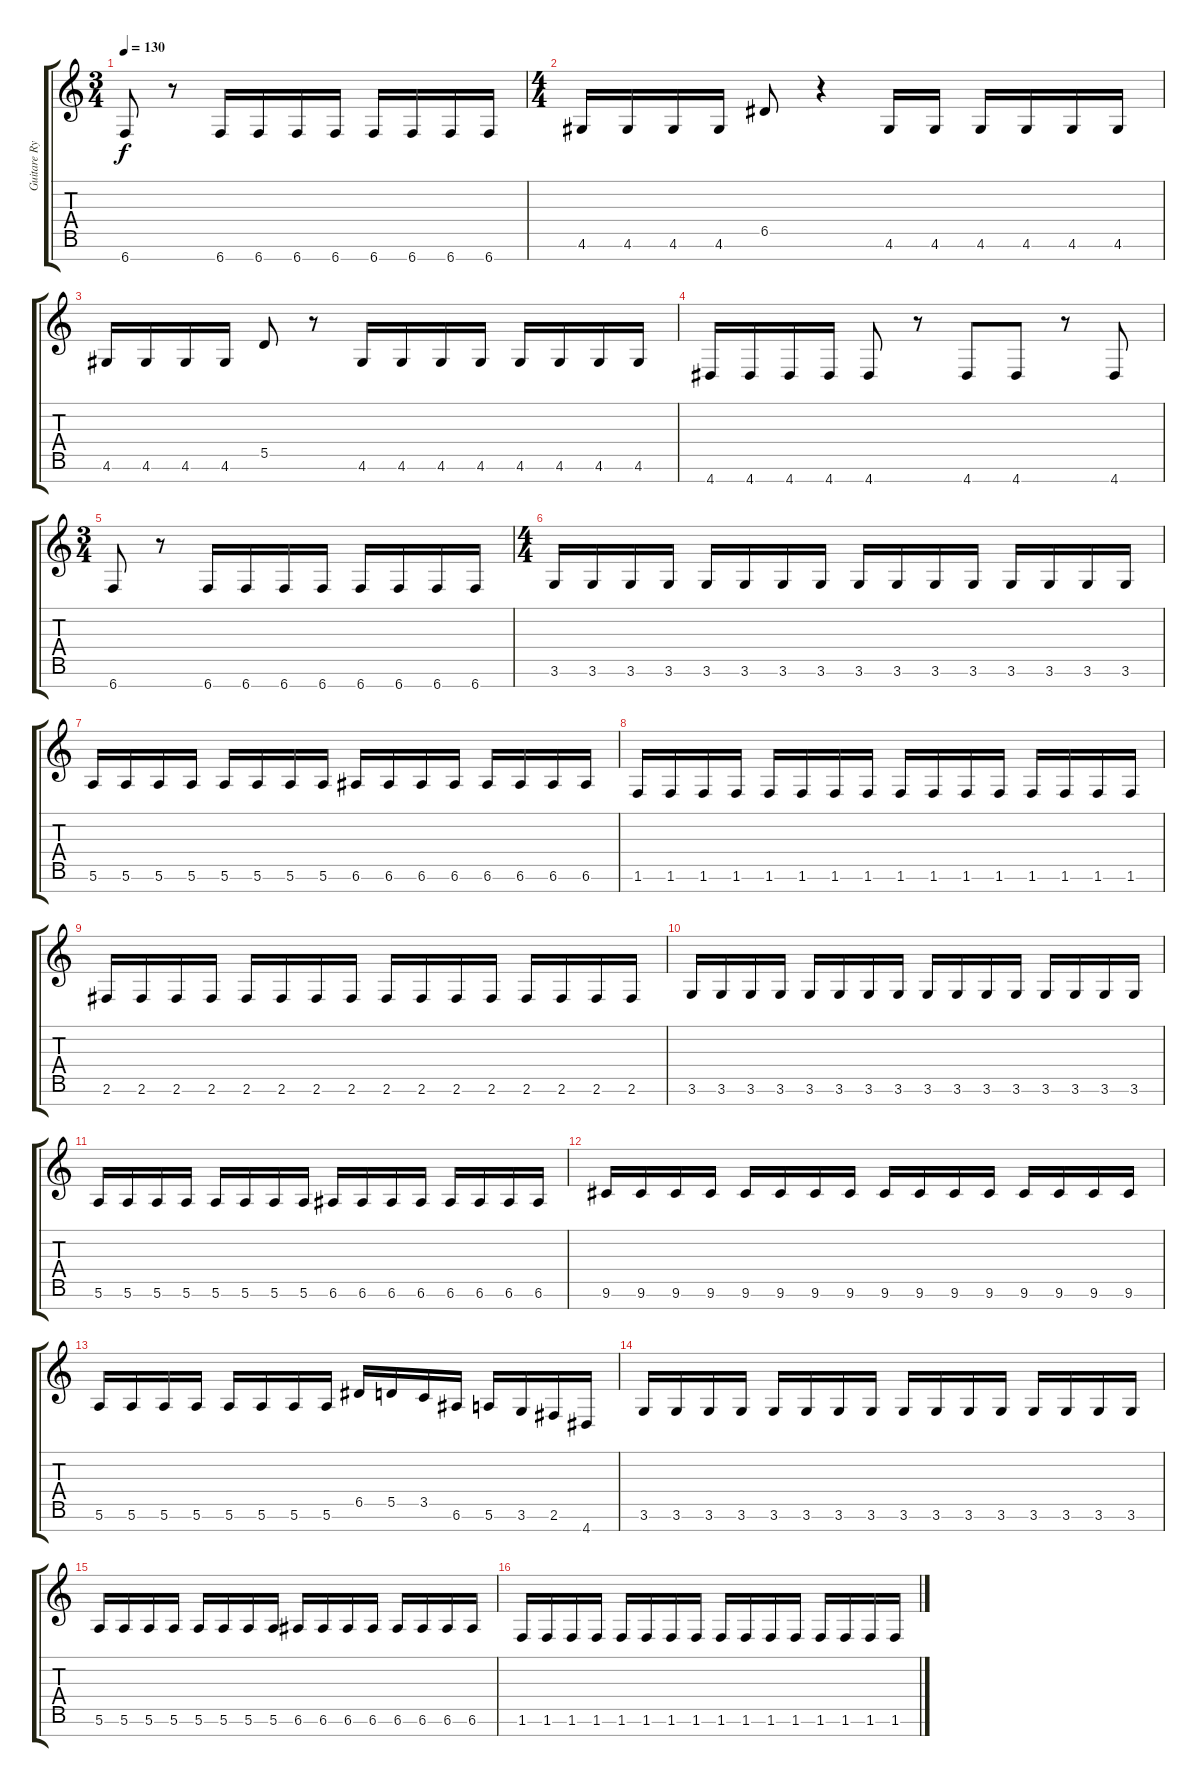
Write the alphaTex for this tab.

\track ("Guitare Rythmique" "Guitare Ry") {instrument overdrivenguitar}
\staff {score tabs}
\tuning (E4 B3 G3 D3 A2 E2 B1) {hide}
\ts (3 4)
\tempo 130
\clef g2
\ks c
6.7.8{dy f} r.8 6.7.16 6.7.16 6.7.16 6.7.16 6.7.16 6.7.16 6.7.16 6.7.16 |
\ts (4 4)
4.6.16 4.6.16 4.6.16 4.6.16 6.5.8 r.4 4.6.16 4.6.16 4.6.16 4.6.16 4.6.16 4.6.16 |
4.6.16 4.6.16 4.6.16 4.6.16 5.5.8 r.8 4.6.16 4.6.16 4.6.16 4.6.16 4.6.16 4.6.16 4.6.16 4.6.16 |
4.7.16 4.7.16 4.7.16 4.7.16 4.7.8 r.8 4.7.8 4.7.8 r.8 4.7.8 |
\ts (3 4)
6.7.8 r.8 6.7.16 6.7.16 6.7.16 6.7.16 6.7.16 6.7.16 6.7.16 6.7.16 |
\ts (4 4)
3.6.16 3.6.16 3.6.16 3.6.16 3.6.16 3.6.16 3.6.16 3.6.16 3.6.16 3.6.16 3.6.16 3.6.16 3.6.16 3.6.16 3.6.16 3.6.16 |
5.6.16 5.6.16 5.6.16 5.6.16 5.6.16 5.6.16 5.6.16 5.6.16 6.6.16 6.6.16 6.6.16 6.6.16 6.6.16 6.6.16 6.6.16 6.6.16 |
1.6.16 1.6.16 1.6.16 1.6.16 1.6.16 1.6.16 1.6.16 1.6.16 1.6.16 1.6.16 1.6.16 1.6.16 1.6.16 1.6.16 1.6.16 1.6.16 |
2.6.16 2.6.16 2.6.16 2.6.16 2.6.16 2.6.16 2.6.16 2.6.16 2.6.16 2.6.16 2.6.16 2.6.16 2.6.16 2.6.16 2.6.16 2.6.16 |
3.6.16 3.6.16 3.6.16 3.6.16 3.6.16 3.6.16 3.6.16 3.6.16 3.6.16 3.6.16 3.6.16 3.6.16 3.6.16 3.6.16 3.6.16 3.6.16 |
5.6.16 5.6.16 5.6.16 5.6.16 5.6.16 5.6.16 5.6.16 5.6.16 6.6.16 6.6.16 6.6.16 6.6.16 6.6.16 6.6.16 6.6.16 6.6.16 |
9.6.16 9.6.16 9.6.16 9.6.16 9.6.16 9.6.16 9.6.16 9.6.16 9.6.16 9.6.16 9.6.16 9.6.16 9.6.16 9.6.16 9.6.16 9.6.16 |
5.6.16 5.6.16 5.6.16 5.6.16 5.6.16 5.6.16 5.6.16 5.6.16 6.5.16 5.5.16 3.5.16 6.6.16 5.6.16 3.6.16 2.6.16 4.7.16 |
3.6.16 3.6.16 3.6.16 3.6.16 3.6.16 3.6.16 3.6.16 3.6.16 3.6.16 3.6.16 3.6.16 3.6.16 3.6.16 3.6.16 3.6.16 3.6.16 |
5.6.16 5.6.16 5.6.16 5.6.16 5.6.16 5.6.16 5.6.16 5.6.16 6.6.16 6.6.16 6.6.16 6.6.16 6.6.16 6.6.16 6.6.16 6.6.16 |
1.6.16 1.6.16 1.6.16 1.6.16 1.6.16 1.6.16 1.6.16 1.6.16 1.6.16 1.6.16 1.6.16 1.6.16 1.6.16 1.6.16 1.6.16 1.6.16
